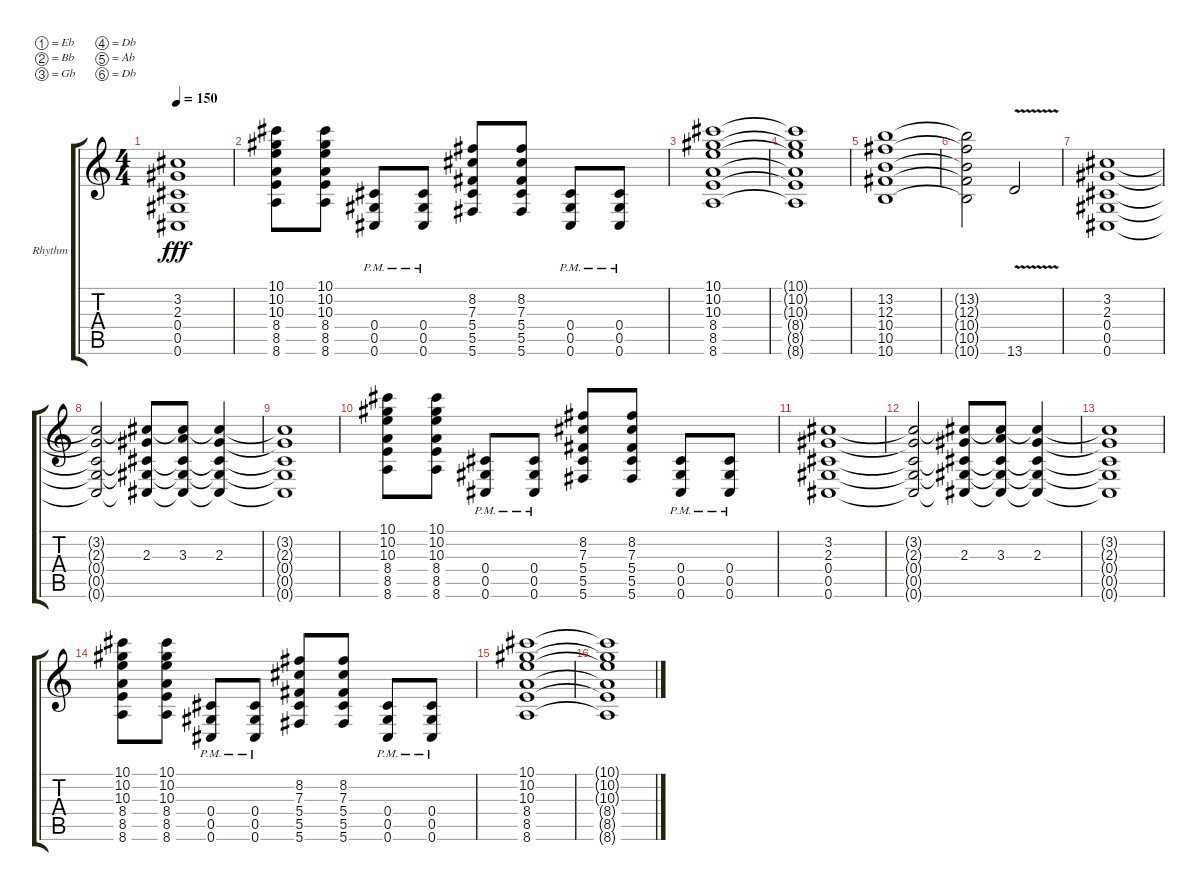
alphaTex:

\bracketExtendMode groupsimilarinstruments
\firstSystemTrackNameOrientation horizontal
\otherSystemsTrackNameOrientation horizontal
\track ("Kaleb" "Rhythm") {instrument distortionguitar}
\staff {score tabs}
\tuning (Eb4 Bb3 Gb3 Db3 Ab2 Db2)
\ts (4 4)
\tempo 150
\clef g2
\ks c
(3.2{t} 2.3{t} 0.4{t} 0.5{t} 0.6{t}).1{dy fff} |
(8.6 8.5 8.4 10.3 10.2 10.1).8 (10.1 10.2 10.3 8.4 8.5 8.6).8 (0.6{pm} 0.5{pm} 0.4{pm}).8 (0.6{pm} 0.5{pm} 0.4{pm}).8 (7.3 5.4 5.5 5.6 8.2).8 (5.6 5.5 5.4 7.3 8.2).8 (0.4{pm} 0.5{pm} 0.6{pm}).8 (0.4{pm} 0.5{pm} 0.6{pm}).8 |
(8.6 8.5 8.4 10.3 10.2 10.1).1 |
(10.1{t} 10.2{t} 10.3{t} 8.4{t} 8.5{t} 8.6{t}).1 |
(10.6 10.5 10.4 12.3 13.2).1 |
(13.2{t} 12.3{t} 10.4{t} 10.5{t} 10.6{t}).2 13.6{v}.2 |
(3.2 2.3 0.4 0.5 0.6).1 |
(0.6{t} 0.5{t} 0.4{t} 2.3{t} 3.2{t}).2 (3.2{t} 0.4{t} 0.5{t} 0.6{t} 2.3).8 (3.3 3.2{t} 0.4{t} 0.5{t} 0.6{t}).8 (2.3 3.2{t} 0.4{t} 0.6{t} 0.5{t}).4 |
(3.2{t} 2.3{t} 0.4{t} 0.5{t} 0.6{t}).1 |
(8.6 8.5 8.4 10.3 10.2 10.1).8 (10.1 10.2 10.3 8.4 8.5 8.6).8 (0.6{pm} 0.5{pm} 0.4{pm}).8 (0.6{pm} 0.5{pm} 0.4{pm}).8 (7.3 5.4 5.5 5.6 8.2).8 (5.6 5.5 5.4 7.3 8.2).8 (0.4{pm} 0.5{pm} 0.6{pm}).8 (0.4{pm} 0.5{pm} 0.6{pm}).8 |
(3.2 2.3 0.4 0.5 0.6).1 |
(0.6{t} 0.5{t} 0.4{t} 2.3{t} 3.2{t}).2 (3.2{t} 0.4{t} 0.5{t} 0.6{t} 2.3).8 (3.3 3.2{t} 0.4{t} 0.5{t} 0.6{t}).8 (2.3 3.2{t} 0.4{t} 0.6{t} 0.5{t}).4 |
(3.2{t} 2.3{t} 0.4{t} 0.5{t} 0.6{t}).1 |
(8.6 8.5 8.4 10.3 10.2 10.1).8 (10.1 10.2 10.3 8.4 8.5 8.6).8 (0.6{pm} 0.5{pm} 0.4{pm}).8 (0.6{pm} 0.5{pm} 0.4{pm}).8 (7.3 5.4 5.5 5.6 8.2).8 (5.6 5.5 5.4 7.3 8.2).8 (0.4{pm} 0.5{pm} 0.6{pm}).8 (0.4{pm} 0.5{pm} 0.6{pm}).8 |
(8.6 8.5 8.4 10.3 10.2 10.1).1 |
(10.1{t} 10.2{t} 10.3{t} 8.4{t} 8.5{t} 8.6{t}).1
